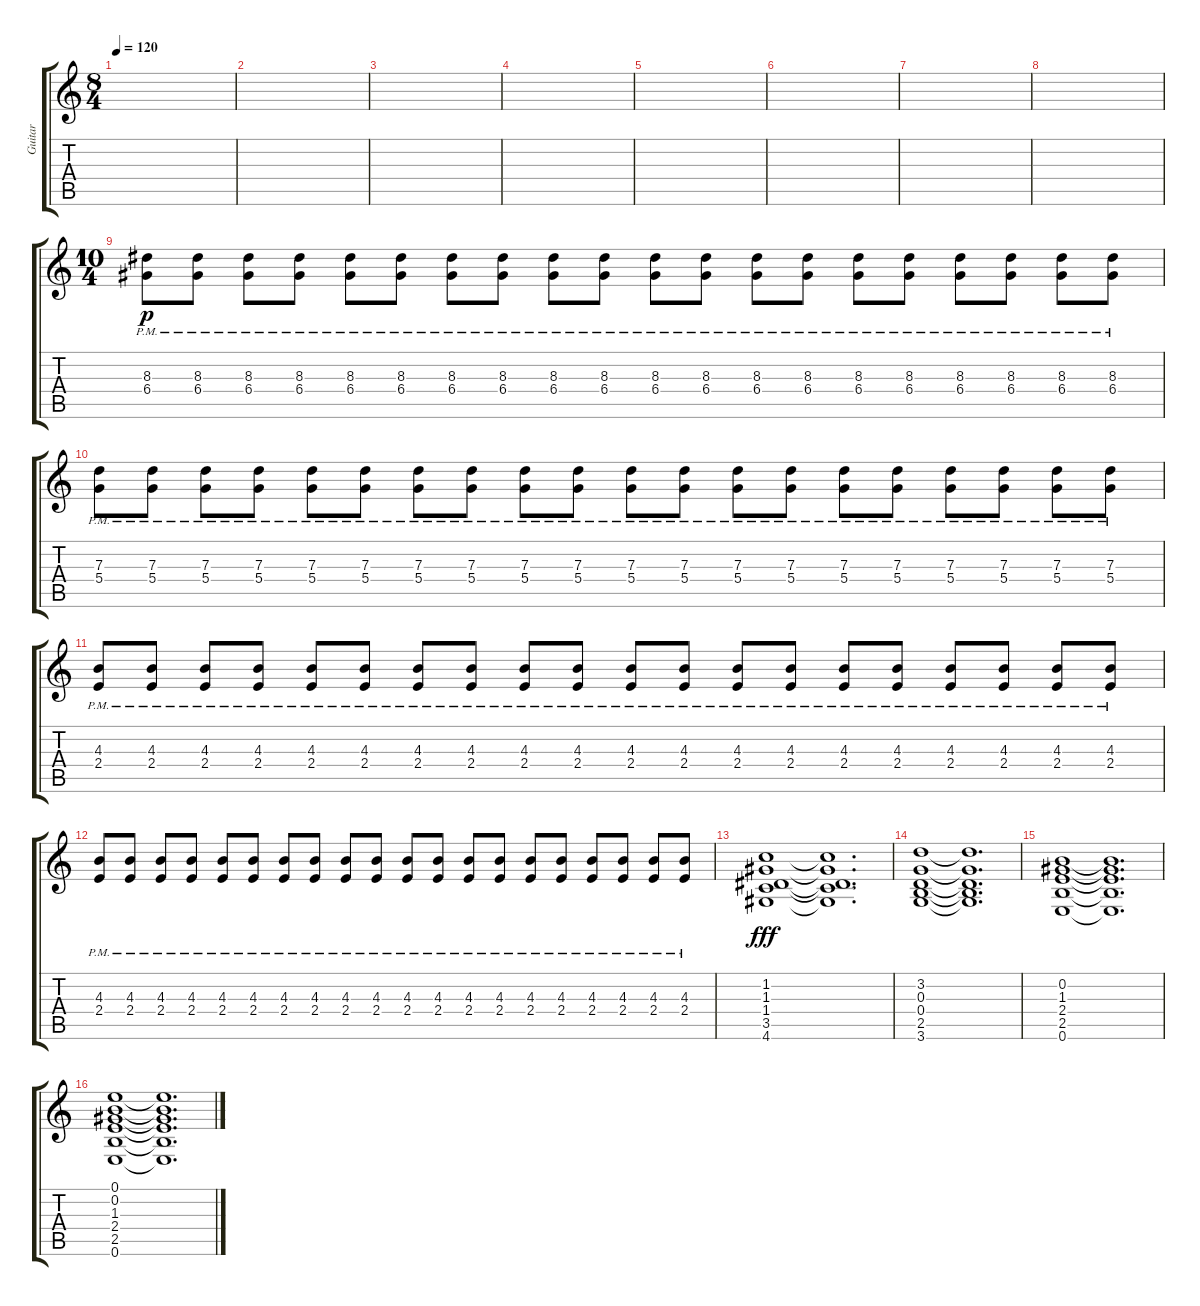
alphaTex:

\track ("Guitar" "Guitar") {instrument distortionguitar}
\staff {score tabs}
\tuning (E4 B3 G3 D3 A2 E2) {hide}
\ts (8 4)
\section ("" "")
\tempo 120
\clef g2
\ks c
|
|
|
|
|
|
|
|
\ts (10 4)
(8.3{pm} 6.4{pm}).8{dy p} (8.3{pm} 6.4{pm}).8 (8.3{pm} 6.4{pm}).8 (8.3{pm} 6.4{pm}).8 (8.3{pm} 6.4{pm}).8 (8.3{pm} 6.4{pm}).8 (8.3{pm} 6.4{pm}).8 (8.3{pm} 6.4{pm}).8 (8.3{pm} 6.4{pm}).8 (8.3{pm} 6.4{pm}).8 (8.3{pm} 6.4{pm}).8 (8.3{pm} 6.4{pm}).8 (8.3{pm} 6.4{pm}).8 (8.3{pm} 6.4{pm}).8 (8.3{pm} 6.4{pm}).8 (8.3{pm} 6.4{pm}).8 (8.3{pm} 6.4{pm}).8 (8.3{pm} 6.4{pm}).8 (8.3{pm} 6.4{pm}).8 (8.3{pm} 6.4{pm}).8 |
(7.3{pm} 5.4{pm}).8 (7.3{pm} 5.4{pm}).8 (7.3{pm} 5.4{pm}).8 (7.3{pm} 5.4{pm}).8 (7.3{pm} 5.4{pm}).8 (7.3{pm} 5.4{pm}).8 (7.3{pm} 5.4{pm}).8 (7.3{pm} 5.4{pm}).8 (7.3{pm} 5.4{pm}).8 (7.3{pm} 5.4{pm}).8 (7.3{pm} 5.4{pm}).8 (7.3{pm} 5.4{pm}).8 (7.3{pm} 5.4{pm}).8 (7.3{pm} 5.4{pm}).8 (7.3{pm} 5.4{pm}).8 (7.3{pm} 5.4{pm}).8 (7.3{pm} 5.4{pm}).8 (7.3{pm} 5.4{pm}).8 (7.3{pm} 5.4{pm}).8 (7.3{pm} 5.4{pm}).8 |
(4.3{pm} 2.4{pm}).8 (4.3{pm} 2.4{pm}).8 (4.3{pm} 2.4{pm}).8 (4.3{pm} 2.4{pm}).8 (4.3{pm} 2.4{pm}).8 (4.3{pm} 2.4{pm}).8 (4.3{pm} 2.4{pm}).8 (4.3{pm} 2.4{pm}).8 (4.3{pm} 2.4{pm}).8 (4.3{pm} 2.4{pm}).8 (4.3{pm} 2.4{pm}).8 (4.3{pm} 2.4{pm}).8 (4.3{pm} 2.4{pm}).8 (4.3{pm} 2.4{pm}).8 (4.3{pm} 2.4{pm}).8 (4.3{pm} 2.4{pm}).8 (4.3{pm} 2.4{pm}).8 (4.3{pm} 2.4{pm}).8 (4.3{pm} 2.4{pm}).8 (4.3{pm} 2.4{pm}).8 |
(4.3{pm} 2.4{pm}).8 (4.3{pm} 2.4{pm}).8 (4.3{pm} 2.4{pm}).8 (4.3{pm} 2.4{pm}).8 (4.3{pm} 2.4{pm}).8 (4.3{pm} 2.4{pm}).8 (4.3{pm} 2.4{pm}).8 (4.3{pm} 2.4{pm}).8 (4.3{pm} 2.4{pm}).8 (4.3{pm} 2.4{pm}).8 (4.3{pm} 2.4{pm}).8 (4.3{pm} 2.4{pm}).8 (4.3{pm} 2.4{pm}).8 (4.3{pm} 2.4{pm}).8 (4.3{pm} 2.4{pm}).8 (4.3{pm} 2.4{pm}).8 (4.3{pm} 2.4{pm}).8 (4.3{pm} 2.4{pm}).8 (4.3{pm} 2.4{pm}).8 (4.3{pm} 2.4{pm}).8 |
\section ("" "")
(1.2 1.3 1.4 3.5 4.6).1{dy fff} (1.2{t} 1.3{t} 1.4{t} 3.5{t} 4.6{t}).1{d} |
(3.2 0.3 0.4 2.5 3.6).1 (3.2{t} 0.3{t} 0.4{t} 2.5{t} 3.6{t}).1{d} |
(0.2 1.3 2.4 2.5 0.6).1 (0.2{t} 1.3{t} 2.4{t} 2.5{t} 0.6{t}).1{d} |
(0.1 0.2 1.3 2.4 2.5 0.6).1 (0.1{t} 0.2{t} 1.3{t} 2.4{t} 2.5{t} 0.6{t}).1{d}
